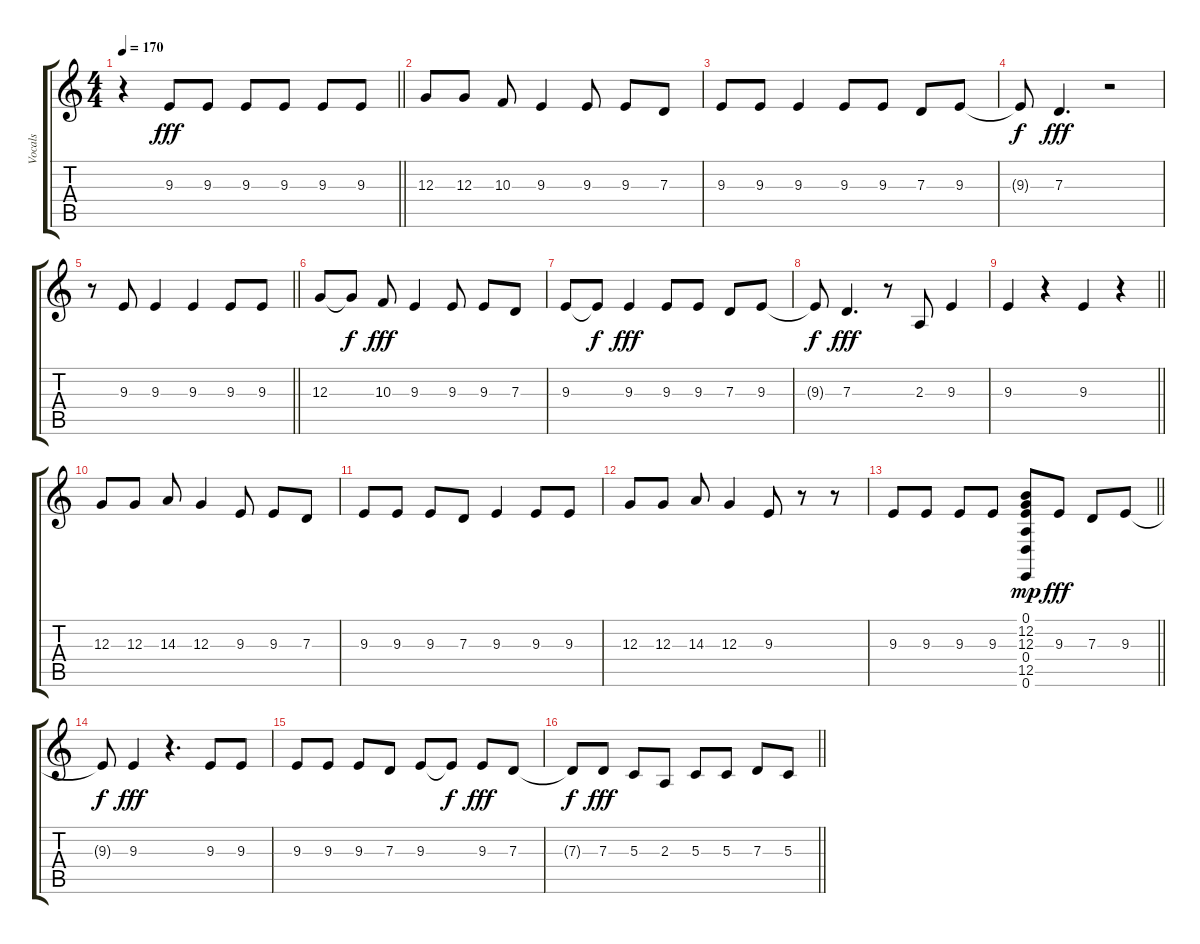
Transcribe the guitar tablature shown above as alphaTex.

\track ("Vocals" "Vocals") {instrument tenorsax}
\staff {score tabs}
\tuning (E4 B3 G3 D3 A2 E2) {hide}
\ts (4 4)
\tempo 170
\clef g2
\barLineRight lightlight
\ks c
r.4{dy mp} 9.3.8{dy fff} 9.3.8 9.3.8 9.3.8 9.3.8 9.3.8 |
12.3.8 12.3.8 10.3.8 9.3.4 9.3.8 9.3.8 7.3.8 |
9.3.8 9.3.8 9.3.4 9.3.8 9.3.8 7.3.8 9.3.8 |
9.3{t}.8{dy f} 7.3.4{d dy fff} r.2 |
\barLineRight lightlight
r.8 9.3.8 9.3.4 9.3.4 9.3.8 9.3.8 |
12.3.8 12.3{t}.8{dy f} 10.3.8{dy fff} 9.3.4 9.3.8 9.3.8 7.3.8 |
9.3.8 9.3{t}.8{dy f} 9.3.4{dy fff} 9.3.8 9.3.8 7.3.8 9.3.8 |
9.3{t}.8{dy f} 7.3.4{d dy fff} r.8 2.3.8 9.3.4 |
\barLineRight lightlight
9.3.4 r.4 9.3.4 r.4 |
12.3.8 12.3.8 14.3.8 12.3.4 9.3.8 9.3.8 7.3.8 |
9.3.8 9.3.8 9.3.8 7.3.8 9.3.4 9.3.8 9.3.8 |
12.3.8 12.3.8 14.3.8 12.3.4 9.3.8 r.8 r.8 |
\barLineRight lightlight
9.3.8 9.3.8 9.3.8 9.3.8 (0.1 12.2 12.3 0.4 12.5 0.6).8{dy mp instrument gunshot} 9.3.8{dy fff instrument tenorsax} 7.3.8 9.3.8 |
9.3{t}.8{dy f} 9.3.4{dy fff} r.4{d} 9.3.8 9.3.8 |
9.3.8 9.3.8 9.3.8 7.3.8 9.3.8 9.3{t}.8{dy f} 9.3.8{dy fff} 7.3.8 |
\barLineRight lightlight
7.3{t}.8{dy f} 7.3.8{dy fff} 5.3.8 2.3.8 5.3.8 5.3.8 7.3.8 5.3.8
